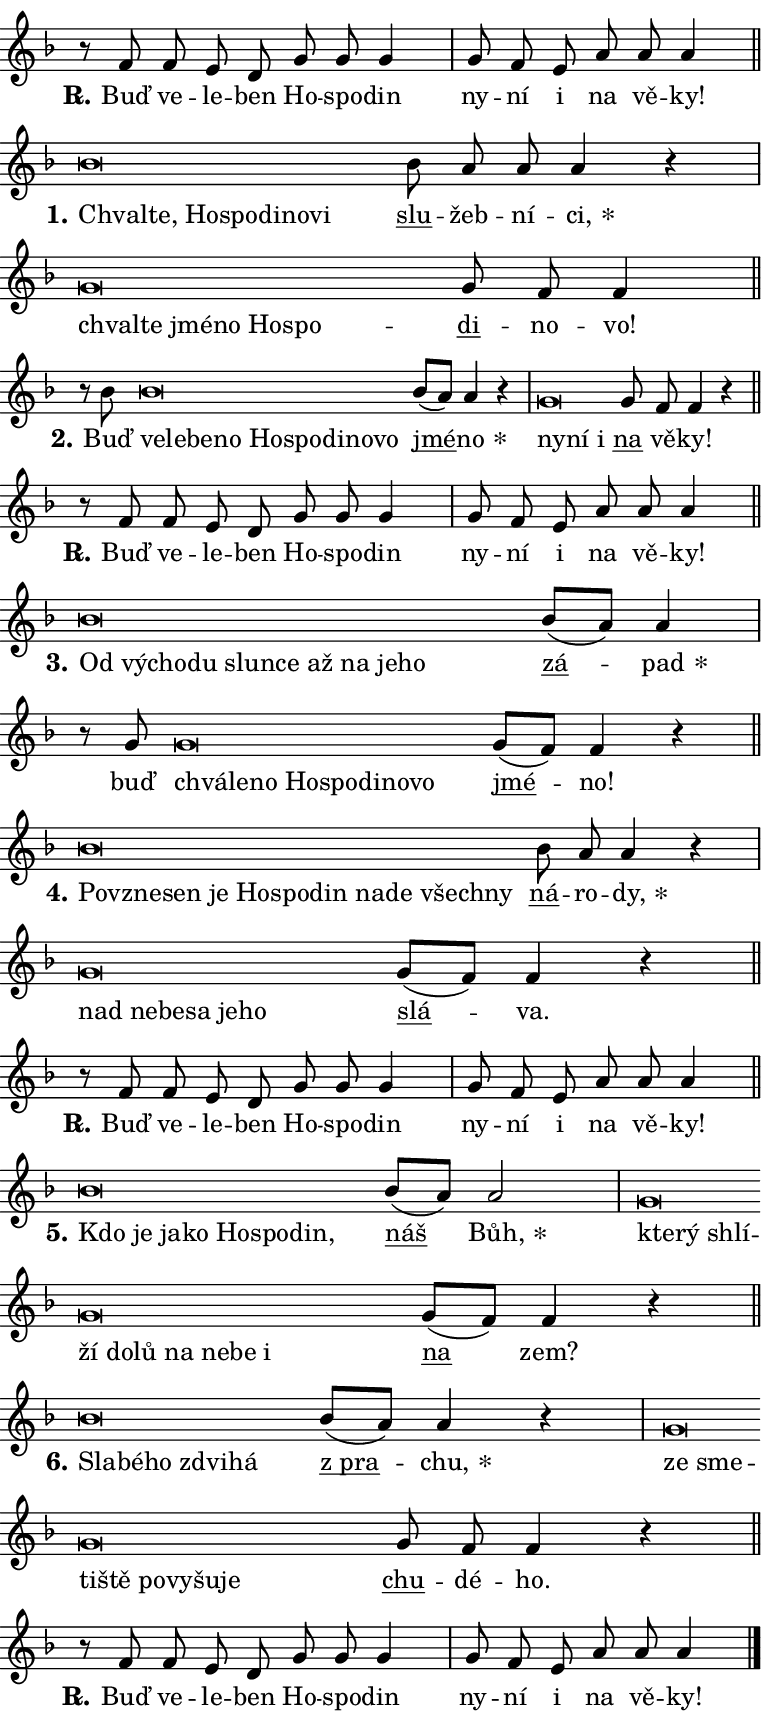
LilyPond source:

\version "2.24.0"
\header { tagline = "" }
\paper {
  indent = 0\cm
  top-margin = 0\cm
  right-margin = 0.13\cm % to fit lyric hyphens
  bottom-margin = 0\cm
  left-margin = 0\cm
  paper-width = 13\cm
  page-breaking = #ly:one-page-breaking
  system-system-spacing.basic-distance = #11
  score-system-spacing.basic-distance = #11
  ragged-last = ##f
}


%% Author: Thomas Morley
%% https://lists.gnu.org/archive/html/lilypond-user/2020-05/msg00002.html
#(define (line-position grob)
"Returns position of @var[grob} in current system:
   @code{'start}, if at first time-step
   @code{'end}, if at last time-step
   @code{'middle} otherwise
"
  (let* ((col (ly:item-get-column grob))
         (ln (ly:grob-object col 'left-neighbor))
         (rn (ly:grob-object col 'right-neighbor))
         (col-to-check-left (if (ly:grob? ln) ln col))
         (col-to-check-right (if (ly:grob? rn) rn col))
         (break-dir-left
           (and
             (ly:grob-property col-to-check-left 'non-musical #f)
             (ly:item-break-dir col-to-check-left)))
         (break-dir-right
           (and
             (ly:grob-property col-to-check-right 'non-musical #f)
             (ly:item-break-dir col-to-check-right))))
        (cond ((eqv? 1 break-dir-left) 'start)
              ((eqv? -1 break-dir-right) 'end)
              (else 'middle))))

#(define (tranparent-at-line-position vctor)
  (lambda (grob)
  "Relying on @code{line-position} select the relevant enry from @var{vctor}.
Used to determine transparency,"
    (case (line-position grob)
      ((end) (not (vector-ref vctor 0)))
      ((middle) (not (vector-ref vctor 1)))
      ((start) (not (vector-ref vctor 2))))))

noteHeadBreakVisibility =
#(define-music-function (break-visibility)(vector?)
"Makes @code{NoteHead}s transparent relying on @var{break-visibility}"
#{
  \override NoteHead.transparent =
    #(tranparent-at-line-position break-visibility)
#})

#(define delete-ledgers-for-transparent-note-heads
  (lambda (grob)
    "Reads whether a @code{NoteHead} is transparent.
If so this @code{NoteHead} is removed from @code{'note-heads} from
@var{grob}, which is supposed to be @code{LedgerLineSpanner}.
As a result ledgers are not printed for this @code{NoteHead}"
    (let* ((nhds-array (ly:grob-object grob 'note-heads))
           (nhds-list
             (if (ly:grob-array? nhds-array)
                 (ly:grob-array->list nhds-array)
                 '()))
           ;; Relies on the transparent-property being done before
           ;; Staff.LedgerLineSpanner.after-line-breaking is executed.
           ;; This is fragile ...
           (to-keep
             (remove
               (lambda (nhd)
                 (ly:grob-property nhd 'transparent #f))
               nhds-list)))
      ;; TODO find a better method to iterate over grob-arrays, similiar
      ;; to filter/remove etc for lists
      ;; For now rebuilt from scratch
      (set! (ly:grob-object grob 'note-heads)  '())
      (for-each
        (lambda (nhd)
          (ly:pointer-group-interface::add-grob grob 'note-heads nhd))
        to-keep))))

squashNotes = {
  \override NoteHead.X-extent = #'(-0.2 . 0.2)
  \override NoteHead.Y-extent = #'(-0.75 . 0)
  \override NoteHead.stencil =
    #(lambda (grob)
       (let ((pos (ly:grob-property grob 'staff-position)))
         (begin
           (if (< pos -7) (display "ERROR: Lower brevis then expected\n") (display ""))
           (if (<= pos -6) ly:text-interface::print ly:note-head::print))))
}
unSquashNotes = {
  \revert NoteHead.X-extent
  \revert NoteHead.Y-extent
  \revert NoteHead.stencil
}

hideNotes = \noteHeadBreakVisibility #begin-of-line-visible
unHideNotes = \noteHeadBreakVisibility #all-visible

% work-around for resetting accidentals
% https://lilypond.org/doc/v2.23/Documentation/notation/displaying-rhythms#unmetered-music
cadenzaMeasure = {
  \cadenzaOff
  \partial 1024 s1024
  \cadenzaOn
}

#(define-markup-command (accent layout props text) (markup?)
  "Underline accented syllable"
  (interpret-markup layout props
    #{\markup \override #'(offset . 4.3) \underline { #text }#}))

responsum = \markup \concat {
  "R" \hspace #-1.05 \path #0.1 #'((moveto 0 0.07) (lineto 0.9 0.8)) \hspace #0.05 "."
}

spaceSize = #0.6828661417322834 % exact space size for TeX Gyre Schola

\layout {
  \context {
    \Staff
    \remove "Time_signature_engraver"
    \override LedgerLineSpanner.after-line-breaking = #delete-ledgers-for-transparent-note-heads
  }
  \context {
    \Lyrics {
      \override LyricSpace.minimum-distance = \spaceSize
      \override LyricText.font-name = #"TeX Gyre Schola"
      \override LyricText.font-size = 1
      \override StanzaNumber.font-name = #"TeX Gyre Schola Bold"
      \override StanzaNumber.font-size = 1
    }
  }
  \context {
    \Score 
    \override NoteHead.text =
      #(lambda (grob) 
        (let ((pos (ly:grob-property grob 'staff-position)))
          #{\markup {
            \combine
              \halign #-0.55 \raise #(if (= pos -6) 0 0.5) \override #'(thickness . 2) \draw-line #'(3.2 . 0)
              \musicglyph "noteheads.sM1"
          }#}))
  }
}

% magnetic-lyrics.ily
%
%   written by
%     Jean Abou Samra <jean@abou-samra.fr>
%     Werner Lemberg <wl@gnu.org>
%
%   adapted by
%     Jiri Hon <jiri.hon@gmail.com>
%
% Version 2022-Apr-15

% https://www.mail-archive.com/lilypond-user@gnu.org/msg149350.html

#(define (Left_hyphen_pointer_engraver context)
   "Collect syllable-hyphen-syllable occurrences in lyrics and store
them in properties.  This engraver only looks to the left.  For
example, if the lyrics input is @code{foo -- bar}, it does the
following.

@itemize @bullet
@item
Set the @code{text} property of the @code{LyricHyphen} grob between
@q{foo} and @q{bar} to @code{foo}.

@item
Set the @code{left-hyphen} property of the @code{LyricText} grob with
text @q{foo} to the @code{LyricHyphen} grob between @q{foo} and
@q{bar}.
@end itemize

Use this auxiliary engraver in combination with the
@code{lyric-@/text::@/apply-@/magnetic-@/offset!} hook."
   (let ((hyphen #f)
         (text #f))
     (make-engraver
      (acknowledgers
       ((lyric-syllable-interface engraver grob source-engraver)
        (set! text grob)))
      (end-acknowledgers
       ((lyric-hyphen-interface engraver grob source-engraver)
        ;(when (not (grob::has-interface grob 'lyric-space-interface))
          (set! hyphen grob)));)
      ((stop-translation-timestep engraver)
       (when (and text hyphen)
         (ly:grob-set-object! text 'left-hyphen hyphen))
       (set! text #f)
       (set! hyphen #f)))))

#(define (lyric-text::apply-magnetic-offset! grob)
   "If the space between two syllables is less than the value in
property @code{LyricText@/.details@/.squash-threshold}, move the right
syllable to the left so that it gets concatenated with the left
syllable.

Use this function as a hook for
@code{LyricText@/.after-@/line-@/breaking} if the
@code{Left_@/hyphen_@/pointer_@/engraver} is active."
   (let ((hyphen (ly:grob-object grob 'left-hyphen #f)))
     (when hyphen
       (let ((left-text (ly:spanner-bound hyphen LEFT)))
         (when (grob::has-interface left-text 'lyric-syllable-interface)
           (let* ((common (ly:grob-common-refpoint grob left-text X))
                  (this-x-ext (ly:grob-extent grob common X))
                  (left-x-ext
                   (begin
                     ;; Trigger magnetism for left-text.
                     (ly:grob-property left-text 'after-line-breaking)
                     (ly:grob-extent left-text common X)))
                  ;; `delta` is the gap width between two syllables.
                  (delta (- (interval-start this-x-ext)
                            (interval-end left-x-ext)))
                  (details (ly:grob-property grob 'details))
                  (threshold (assoc-get 'squash-threshold details 0.2)))
             (when (< delta threshold)
               (let* (;; We have to manipulate the input text so that
                      ;; ligatures crossing syllable boundaries are not
                      ;; disabled.  For languages based on the Latin
                      ;; script this is essentially a beautification.
                      ;; However, for non-Western scripts it can be a
                      ;; necessity.
                      (lt (ly:grob-property left-text 'text))
                      (rt (ly:grob-property grob 'text))
                      (is-space (grob::has-interface hyphen 'lyric-space-interface))
                      (space (if is-space " " ""))
                      (extra-delta (if is-space spaceSize 0))
                      ;; Append new syllable.
                      (ltrt-space (if (and (string? lt) (string? rt))
                                (string-append lt space rt)
                                (make-concat-markup (list lt space rt))))
                      ;; Right-align `ltrt` to the right side.
                      (ltrt-space-markup (grob-interpret-markup
                               grob
                               (make-translate-markup
                                (cons (interval-length this-x-ext) 0)
                                (make-right-align-markup ltrt-space)))))
                 (begin
                   ;; Don't print `left-text`.
                   (ly:grob-set-property! left-text 'stencil #f)
                   ;; Set text and stencil (which holds all collected
                   ;; syllables so far) and shift it to the left.
                   (ly:grob-set-property! grob 'text ltrt-space)
                   (ly:grob-set-property! grob 'stencil ltrt-space-markup)
                   (ly:grob-translate-axis! grob (- (- delta extra-delta)) X))))))))))


#(define (lyric-hyphen::displace-bounds-first grob)
   ;; Make very sure this callback isn't triggered too early.
   (let ((left (ly:spanner-bound grob LEFT))
         (right (ly:spanner-bound grob RIGHT)))
     (ly:grob-property left 'after-line-breaking)
     (ly:grob-property right 'after-line-breaking)
     (ly:lyric-hyphen::print grob)))

squashThreshold = #0.4

\layout {
  \context {
    \Lyrics
    \consists #Left_hyphen_pointer_engraver
    \override LyricText.after-line-breaking =
      #lyric-text::apply-magnetic-offset!
    \override LyricHyphen.stencil = #lyric-hyphen::displace-bounds-first
    \override LyricText.details.squash-threshold = \squashThreshold
    \override LyricHyphen.minimum-distance = 0
    \override LyricHyphen.minimum-length = \squashThreshold
  }
}

squashText = \override LyricText.details.squash-threshold = 9999
unSquashText = \override LyricText.details.squash-threshold = \squashThreshold

leftText = \override LyricText.self-alignment-X = #LEFT
unLeftText = \revert LyricText.self-alignment-X

starOffset = #(lambda (grob) 
                (let ((x_offset (ly:self-alignment-interface::aligned-on-x-parent grob)))
                  (if (= x_offset 0) 0 (+ x_offset 1.2))))

star = #(define-music-function (syllable)(string?)
"Append star separator at the end of a syllable"
#{
  \once \override LyricText.X-offset = #starOffset
  \lyricmode { \markup {
    #syllable
    \override #'((font-name . "TeX Gyre Schola Bold")) \hspace #0.2 \lower #0.65 \larger "*"
  } }
#})

starAccent = #(define-music-function (syllable)(string?)
"Append star separator at the end of a syllable and make accent"
#{
  \once \override LyricText.X-offset = #starOffset
  \lyricmode { \markup {
    \accent #syllable
    \override #'((font-name . "TeX Gyre Schola Bold")) \hspace #0.2 \lower #0.65 \larger "*"
  } }
#})

breath = #(define-music-function (syllable)(string?)
"Append breathing indicator at the end of a syllable"
#{
  \lyricmode { \markup { #syllable "+" } }
#})

optionalBreath = #(define-music-function (syllable)(string?)
"Append optional breathing indicator at the end of a syllable"
#{
  \lyricmode { \markup { #syllable "(+)" } }
#})


\score {
    <<
        \new Voice = "melody" { \cadenzaOn \key f \major \relative { r8 f' f e d g g g4 \cadenzaMeasure \bar "|" g8 f e a a a4 \cadenzaMeasure \bar "||" \break } }
        \new Lyrics \lyricsto "melody" { \lyricmode { \set stanza = \responsum
Buď ve -- le -- ben Ho -- spo -- din ny -- ní i na vě -- ky! } }
    >>
    \layout {}
}

\score {
    <<
        \new Voice = "melody" { \cadenzaOn \key f \major \relative { \squashNotes bes'\breve*1/16 \hideNotes \breve*1/16 \bar "" \breve*1/16 \bar "" \breve*1/16 \bar "" \breve*1/16 \bar "" \breve*1/16 \breve*1/16 \bar "" \unHideNotes \unSquashNotes \bar "" bes8 a a a4 r \cadenzaMeasure \bar "|" \squashNotes g\breve*1/16 \hideNotes \breve*1/16 \bar "" \breve*1/16 \bar "" \breve*1/16 \bar "" \breve*1/16 \breve*1/16 \bar "" \unHideNotes \unSquashNotes \bar "" g8 f f4 \cadenzaMeasure \bar "||" \break } }
        \new Lyrics \lyricsto "melody" { \lyricmode { \set stanza = "1."
\leftText Chval -- \squashText te, Ho -- spo -- di -- no -- vi \unLeftText \unSquashText \markup \accent slu -- žeb -- ní -- \star ci, \leftText chval -- \squashText te jmé -- no Ho -- spo -- \unLeftText \unSquashText \markup \accent di -- no -- vo! } }
    >>
    \layout {}
}

\score {
    <<
        \new Voice = "melody" { \cadenzaOn \key f \major \relative { r8 bes'8 \squashNotes bes\breve*1/16 \hideNotes \breve*1/16 \bar "" \breve*1/16 \bar "" \breve*1/16 \bar "" \breve*1/16 \bar "" \breve*1/16 \bar "" \breve*1/16 \bar "" \breve*1/16 \breve*1/16 \bar "" \unHideNotes \unSquashNotes \bar "" bes8[( a)] a4 r \cadenzaMeasure \bar "|" \squashNotes g\breve*1/16 \hideNotes \breve*1/16 \breve*1/16 \bar "" \unHideNotes \unSquashNotes \bar "" g8 f f4 r \cadenzaMeasure \bar "||" \break } }
        \new Lyrics \lyricsto "melody" { \lyricmode { \set stanza = "2."
Buď \leftText ve -- \squashText le -- be -- no Ho -- spo -- di -- no -- vo \unLeftText \unSquashText \markup \accent jmé -- \star no \leftText ny -- \squashText ní i \unLeftText \unSquashText \markup \accent na vě -- ky! } }
    >>
    \layout {}
}

\score {
    <<
        \new Voice = "melody" { \cadenzaOn \key f \major \relative { r8 f' f e d g g g4 \cadenzaMeasure \bar "|" g8 f e a a a4 \cadenzaMeasure \bar "||" \break } }
        \new Lyrics \lyricsto "melody" { \lyricmode { \set stanza = \responsum
Buď ve -- le -- ben Ho -- spo -- din ny -- ní i na vě -- ky! } }
    >>
    \layout {}
}

\score {
    <<
        \new Voice = "melody" { \cadenzaOn \key f \major \relative { \squashNotes bes'\breve*1/16 \hideNotes \breve*1/16 \bar "" \breve*1/16 \bar "" \breve*1/16 \bar "" \breve*1/16 \bar "" \breve*1/16 \bar "" \breve*1/16 \bar "" \breve*1/16 \bar "" \breve*1/16 \breve*1/16 \bar "" \unHideNotes \unSquashNotes \bar "" bes8[( a)] a4 \cadenzaMeasure \bar "|" r8 g8 \squashNotes g\breve*1/16 \hideNotes \breve*1/16 \bar "" \breve*1/16 \bar "" \breve*1/16 \bar "" \breve*1/16 \bar "" \breve*1/16 \bar "" \breve*1/16 \breve*1/16 \bar "" \unHideNotes \unSquashNotes \bar "" g8[( f)] f4 r \cadenzaMeasure \bar "||" \break } }
        \new Lyrics \lyricsto "melody" { \lyricmode { \set stanza = "3."
\leftText Od \squashText vý -- cho -- du slun -- ce až na je -- ho \unLeftText \unSquashText \markup \accent zá -- \star pad buď \leftText chvá -- \squashText le -- no Ho -- spo -- di -- no -- vo \unLeftText \unSquashText \markup \accent jmé -- no! } }
    >>
    \layout {}
}

\score {
    <<
        \new Voice = "melody" { \cadenzaOn \key f \major \relative { \squashNotes bes'\breve*1/16 \hideNotes \breve*1/16 \bar "" \breve*1/16 \bar "" \breve*1/16 \bar "" \breve*1/16 \bar "" \breve*1/16 \bar "" \breve*1/16 \bar "" \breve*1/16 \bar "" \breve*1/16 \bar "" \breve*1/16 \breve*1/16 \bar "" \unHideNotes \unSquashNotes \bar "" bes8 a a4 r \cadenzaMeasure \bar "|" \squashNotes g\breve*1/16 \hideNotes \breve*1/16 \bar "" \breve*1/16 \bar "" \breve*1/16 \bar "" \breve*1/16 \breve*1/16 \bar "" \unHideNotes \unSquashNotes \bar "" g8[( f)] f4 r \cadenzaMeasure \bar "||" \break } }
        \new Lyrics \lyricsto "melody" { \lyricmode { \set stanza = "4."
\leftText Po -- \squashText vzne -- sen je Ho -- spo -- din na -- de všech -- ny \unLeftText \unSquashText \markup \accent ná -- ro -- \star dy, \leftText nad \squashText ne -- be -- sa je -- ho \unLeftText \unSquashText \markup \accent slá -- va. } }
    >>
    \layout {}
}

\score {
    <<
        \new Voice = "melody" { \cadenzaOn \key f \major \relative { r8 f' f e d g g g4 \cadenzaMeasure \bar "|" g8 f e a a a4 \cadenzaMeasure \bar "||" \break } }
        \new Lyrics \lyricsto "melody" { \lyricmode { \set stanza = \responsum
Buď ve -- le -- ben Ho -- spo -- din ny -- ní i na vě -- ky! } }
    >>
    \layout {}
}

\score {
    <<
        \new Voice = "melody" { \cadenzaOn \key f \major \relative { \squashNotes bes'\breve*1/16 \hideNotes \breve*1/16 \bar "" \breve*1/16 \bar "" \breve*1/16 \bar "" \breve*1/16 \bar "" \breve*1/16 \breve*1/16 \bar "" \unHideNotes \unSquashNotes \bar "" bes8[( a)] a2 \cadenzaMeasure \bar "|" \squashNotes g\breve*1/16 \hideNotes \breve*1/16 \bar "" \breve*1/16 \bar "" \breve*1/16 \bar "" \breve*1/16 \bar "" \breve*1/16 \bar "" \breve*1/16 \bar "" \breve*1/16 \bar "" \breve*1/16 \breve*1/16 \bar "" \unHideNotes \unSquashNotes \bar "" g8[( f)] f4 r \cadenzaMeasure \bar "||" \break } }
        \new Lyrics \lyricsto "melody" { \lyricmode { \set stanza = "5."
\leftText Kdo \squashText je ja -- ko Ho -- spo -- din, \unLeftText \unSquashText \markup \accent náš \star Bůh, \leftText kte -- \squashText rý shlí -- ží do -- lů na ne -- be i \unLeftText \unSquashText \markup \accent na zem? } }
    >>
    \layout {}
}

\score {
    <<
        \new Voice = "melody" { \cadenzaOn \key f \major \relative { \squashNotes bes'\breve*1/16 \hideNotes \breve*1/16 \bar "" \breve*1/16 \bar "" \breve*1/16 \breve*1/16 \bar "" \unHideNotes \unSquashNotes \bar "" bes8[( a)] a4 r \cadenzaMeasure \bar "|" \squashNotes g\breve*1/16 \hideNotes \breve*1/16 \bar "" \breve*1/16 \bar "" \breve*1/16 \bar "" \breve*1/16 \bar "" \breve*1/16 \bar "" \breve*1/16 \breve*1/16 \bar "" \unHideNotes \unSquashNotes \bar "" g8 f f4 r \cadenzaMeasure \bar "||" \break } }
        \new Lyrics \lyricsto "melody" { \lyricmode { \set stanza = "6."
\leftText Sla -- \squashText bé -- ho zdvi -- há \unLeftText \unSquashText \markup \accent "z pra" -- \star chu, \leftText ze \squashText sme -- ti -- ště po -- vy -- šu -- je \unLeftText \unSquashText \markup \accent chu -- dé -- ho. } }
    >>
    \layout {}
}

\score {
    <<
        \new Voice = "melody" { \cadenzaOn \key f \major \relative { r8 f' f e d g g g4 \cadenzaMeasure \bar "|" g8 f e a a a4 \cadenzaMeasure \bar "||" \break } \bar "|." }
        \new Lyrics \lyricsto "melody" { \lyricmode { \set stanza = \responsum
Buď ve -- le -- ben Ho -- spo -- din ny -- ní i na vě -- ky! } }
    >>
    \layout {}
}
